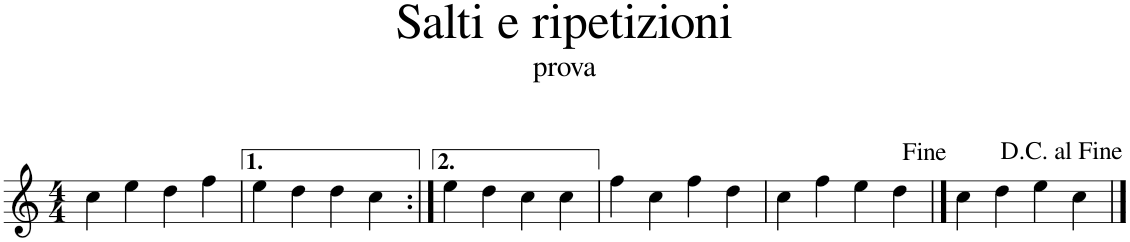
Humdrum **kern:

**kern
*part1
*staff1
*I"Piano
*I'Pno.
*clefG2
*k[]
*M4/4
=1
4cc\
4ee\
4dd\
4ff\
=2
4ee\
4dd\
4dd\
4cc\
=3:|!
4ee\
4dd\
4cc\
4cc\
=4
4ff\
4cc\
4ff\
4dd\
=5
4cc\
4ff\
4ee\
4dd\
==6
4cc\
4dd\
4ee\
4cc\
==
*-
